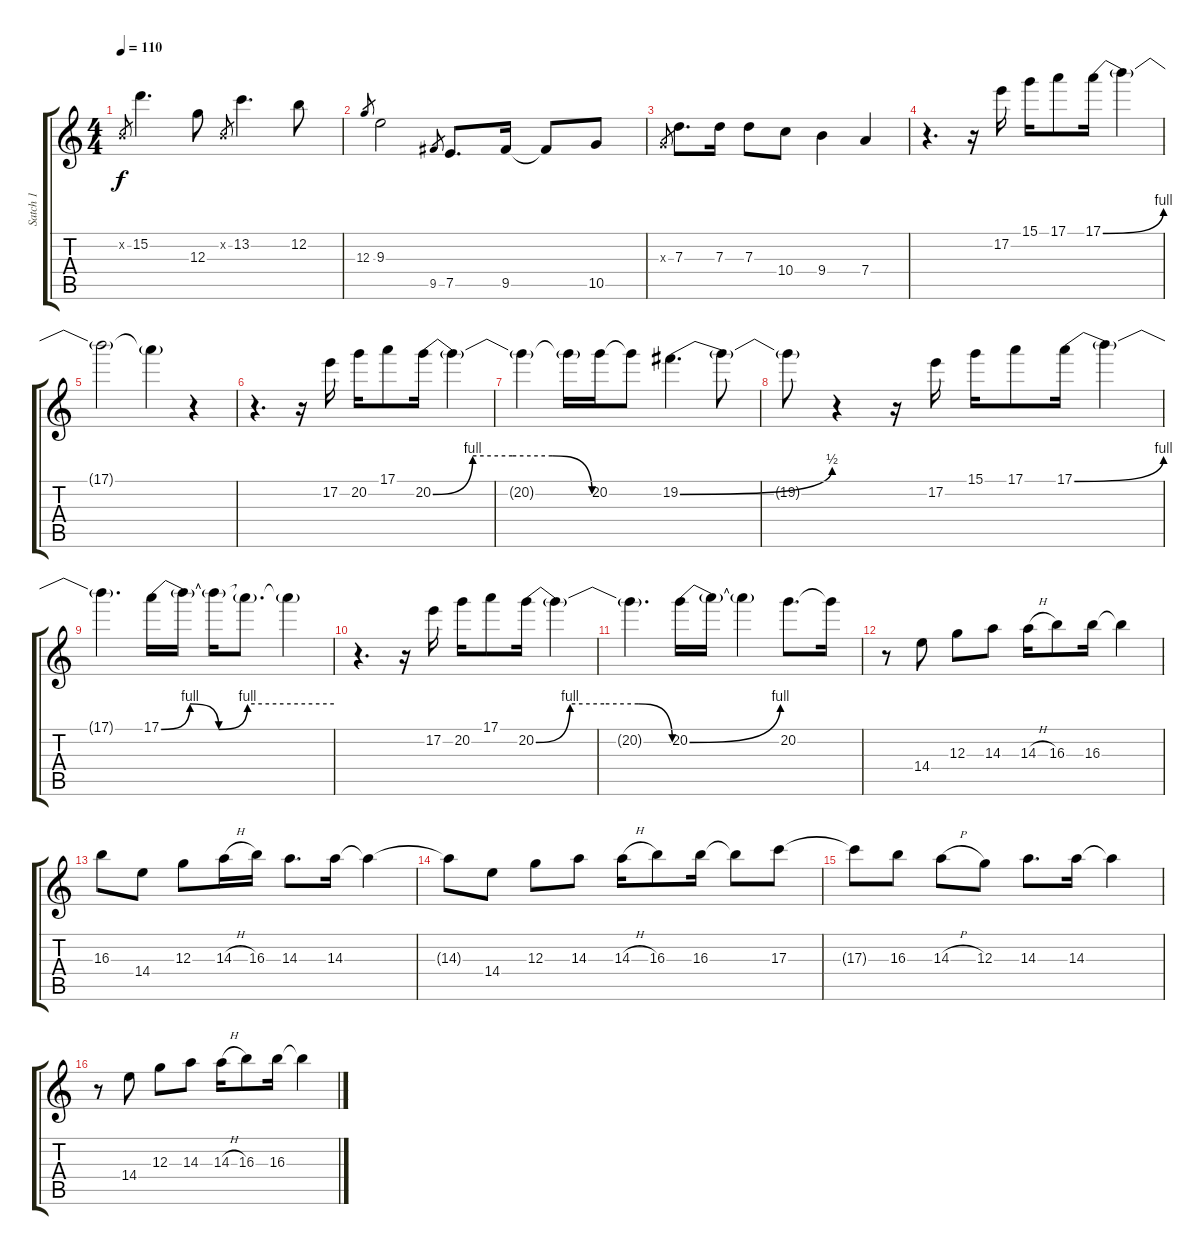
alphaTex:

\track ("Satch 1" "Satch 1") {instrument overdrivenguitar}
\staff {score tabs}
\tuning (E4 B3 G3 D3 A2 E2) {hide}
\ts (4 4)
\tempo 110
\clef g2
\ks c
0.2{x}.8{gr dy f} 15.2.4{d} 12.3.8 0.2{x}.8{gr} 13.2.4{d} 12.2.8 |
12.3.8{gr} 9.3.2 9.5.8{gr} 7.5.8{d} 9.5.16 9.5{t}.8 10.5.8 |
0.3{x}.8{gr} 7.3.8{d} 7.3.16 7.3.8 10.4.8 9.4.4 7.4.4 |
r.4{d} r.16 17.2.16 15.1.16 17.1.8 17.1{be (bend 0 0 60 4)}.16 17.1{t}.4 |
17.1{t}.2 17.1{t}.4 r.4 |
r.4{d} r.16 17.2.16 20.2.16 17.1.8 20.2{be (custom 0 0 15 4 30 4 45 4 60 0)}.16 20.2{t}.4 |
20.2{t}.4 20.2{t}.16 20.2.16 20.2{t}.8 19.2{be (bend 0 0 60 2)}.4{d} 19.2{t}.8 |
19.2{t}.8 r.4 r.16 17.2.16 15.1.16 17.1.8 17.1{be (bend 0 0 60 4)}.16 17.1{t}.4 |
17.1{t}.4{d} 17.1{be (custom 0 0 10 4 20 0 30 4 50 4 60 4)}.16 17.1{t}.16 17.1{t}.16 17.1{t}.8{d} 17.1{t}.4 |
r.4{d} r.16 17.2.16 20.2.16 17.1.8 20.2{be (custom 0 0 15 4 30 4 45 4 60 0)}.16 20.2{t}.4 |
20.2{t}.4{d} 20.2{be (bend 0 0 60 4)}.16 20.2{t}.16 20.2{t}.4 20.2.8{d} 20.2{t}.16 |
r.8 14.4.8 12.3.8 14.3.8 14.3{h}.16 16.3.8 16.3.16 16.3{t}.4 |
16.3.8 14.4.8 12.3.8 14.3{h}.16 16.3.16 14.3.8{d} 14.3.16 14.3{t}.4 |
14.3{t}.8 14.4.8 12.3.8 14.3.8 14.3{h}.16 16.3.8 16.3.16 16.3{t}.8 17.3.8 |
17.3{t}.8 16.3.8 14.3{h}.8 12.3.8 14.3.8{d} 14.3.16 14.3{t}.4 |
r.8 14.4.8 12.3.8 14.3.8 14.3{h}.16 16.3.8 16.3.16 16.3{t}.4
